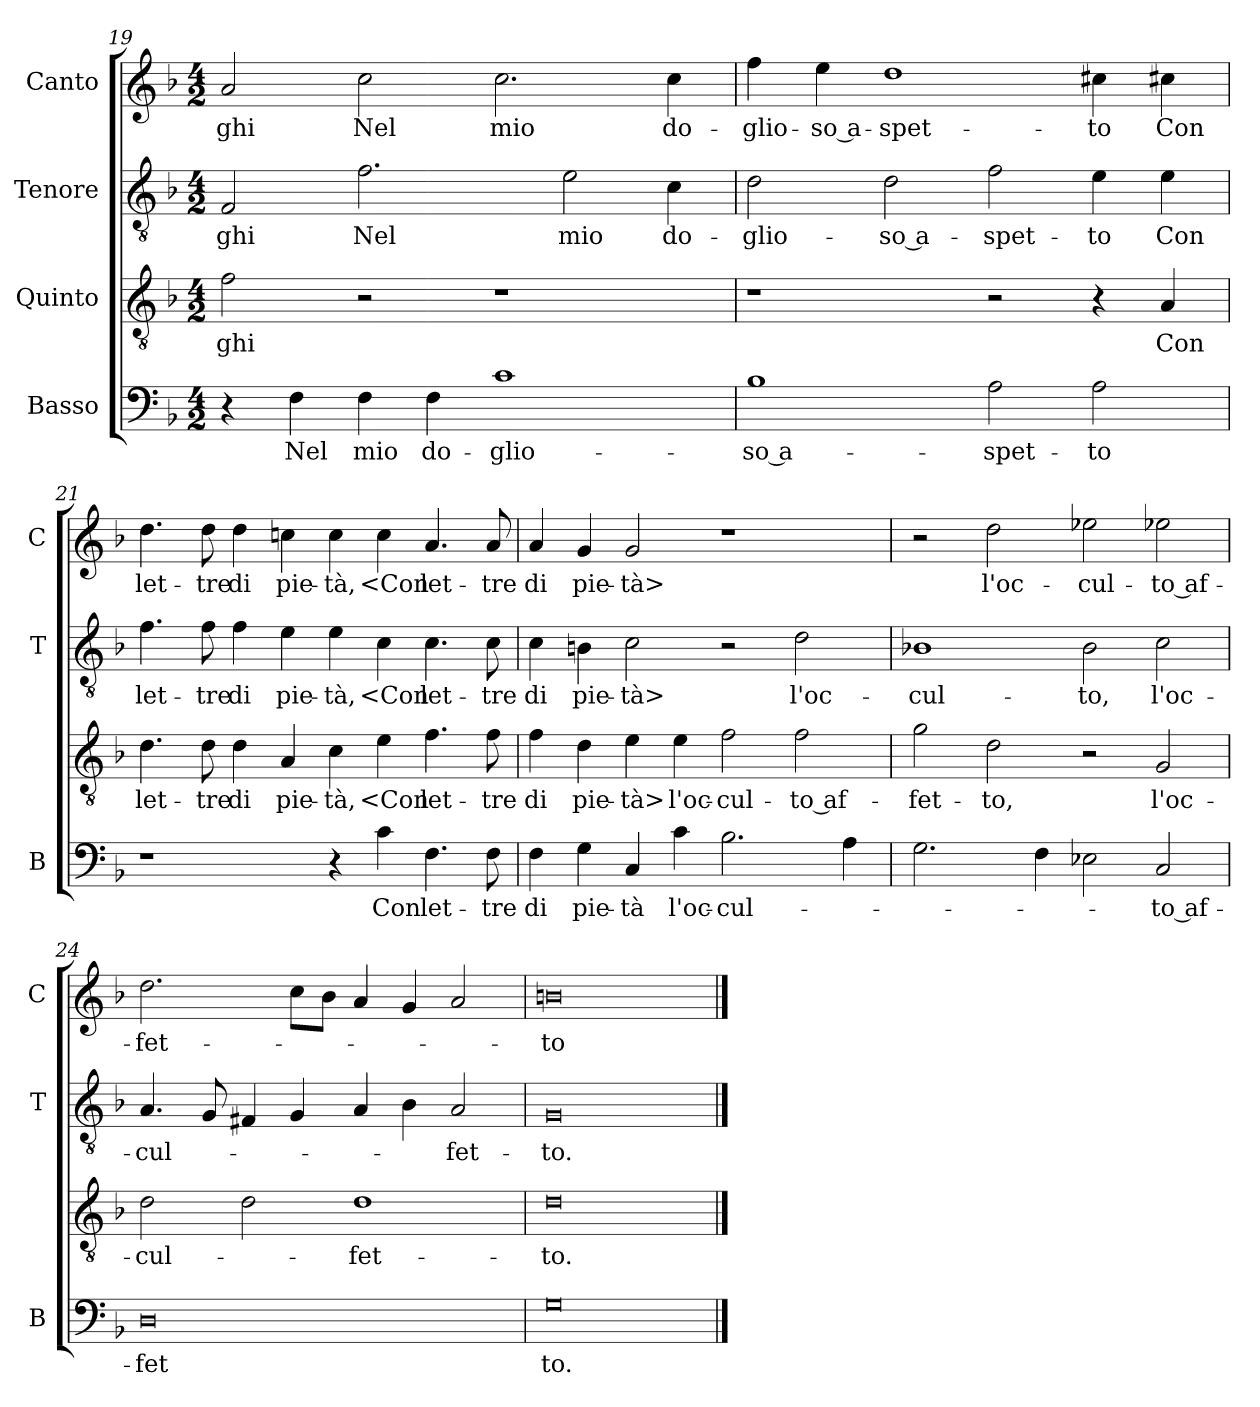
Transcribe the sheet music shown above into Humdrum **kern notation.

**kern	**text	**kern	**text	**kern	**text	**kern	**text
*part4	*part4	*part3	*part3	*part2	*part2	*part1	*part1
*staff4	*staff4	*staff3	*staff3	*staff2	*staff2	*staff1	*staff1
*I"Basso	*	*I"Quinto	*	*I"Tenore	*	*I"Canto	*
*I'B	*	*	*	*I'T	*	*I'C	*
*clefF4	*	*clefGv2	*	*clefGv2	*	*clefG2	*
*k[b-]	*	*k[b-]	*	*k[b-]	*	*k[b-]	*
*M4/2	*	*M4/2	*	*M4/2	*	*M4/2	*
=19	=19	=19	=19	=19	=19	=19	=19
4r	.	2f	-ghi	2F	-ghi	2a	-ghi
4F	Nel	.	.	.	.	.	.
4F	mio	2r	.	2.f	Nel	2cc	Nel
4F	do-	.	.	.	.	.	.
1c	-glio-	1r	.	.	.	2.cc	mio
.	.	.	.	2e	mio	.	.
.	.	.	.	4c	do-	4cc	do-
=20	=20	=20	=20	=20	=20	=20	=20
1B-	-so a-	1r	.	2d	-glio-	4ff	-glio-
.	.	.	.	.	.	4ee	-so a-
.	.	.	.	2d	-so a-	1dd	-spet-
2A	-spet-	2r	.	2f	-spet-	.	.
2A	-to	4r	.	4e	-to	4cc#X	-to
.	.	4A	Con	4e	Con	4cc#X	Con
=21	=21	=21	=21	=21	=21	=21	=21
1r	.	4.d	let-	4.f	let-	4.dd	let-
.	.	8d	-tre	8f	-tre	8dd	-tre
.	.	4d	di	4f	di	4dd	di
.	.	4A	pie-	4e	pie-	4ccn	pie-
4r	.	4c	-tà,	4e	-tà,	4cc	-tà,
4c	Con	4e	<Con	4c	<Con	4cc	<Con
4.F	let-	4.f	let-	4.c	let-	4.a	let-
8F	-tre	8f	-tre	8c	-tre	8a	-tre
=22	=22	=22	=22	=22	=22	=22	=22
4F	di	4f	di	4c	di	4a	di
4G	pie-	4d	pie-	4Bn	pie-	4g	pie-
4C	-tà	4e	-tà>	2c	-tà>	2g	-tà>
4c	l'oc-	4e	l'oc-	.	.	.	.
2.B-	-cul-	2f	-cul-	2r	.	1r	.
.	.	2f	-to af-	2d	l'oc-	.	.
4A	.	.	.	.	.	.	.
=23	=23	=23	=23	=23	=23	=23	=23
2.G	.	2g	-fet-	1B-X	-cul-	2r	.
.	.	2d	-to,	.	.	2dd	l'oc-
4F	.	.	.	.	.	.	.
2E-X	.	2r	.	2B-	-to,	2ee-X	-cul-
2C	-to af-	2G	l'oc-	2c	l'oc-	2ee-X	-to af-
=24	=24	=24	=24	=24	=24	=24	=24
0D	-fet	2d	-cul-	4.A	-cul-	2.dd	-fet-
.	.	.	.	8G	.	.	.
.	.	2d	.	4F#X	.	.	.
.	.	.	.	4G	.	8ccL	.
.	.	.	.	.	.	8b-J	.
.	.	1d	-fet-	4A	.	4a	.
.	.	.	.	4B-	.	4g	.
.	.	.	.	2A	-fet-	2a	.
=25	=25	=25	=25	=25	=25	=25	=25
0G	to.	0d	-to.	0G	-to.	0bn	-to
==	==	==	==	==	==	==	==
*-	*-	*-	*-	*-	*-	*-	*-
